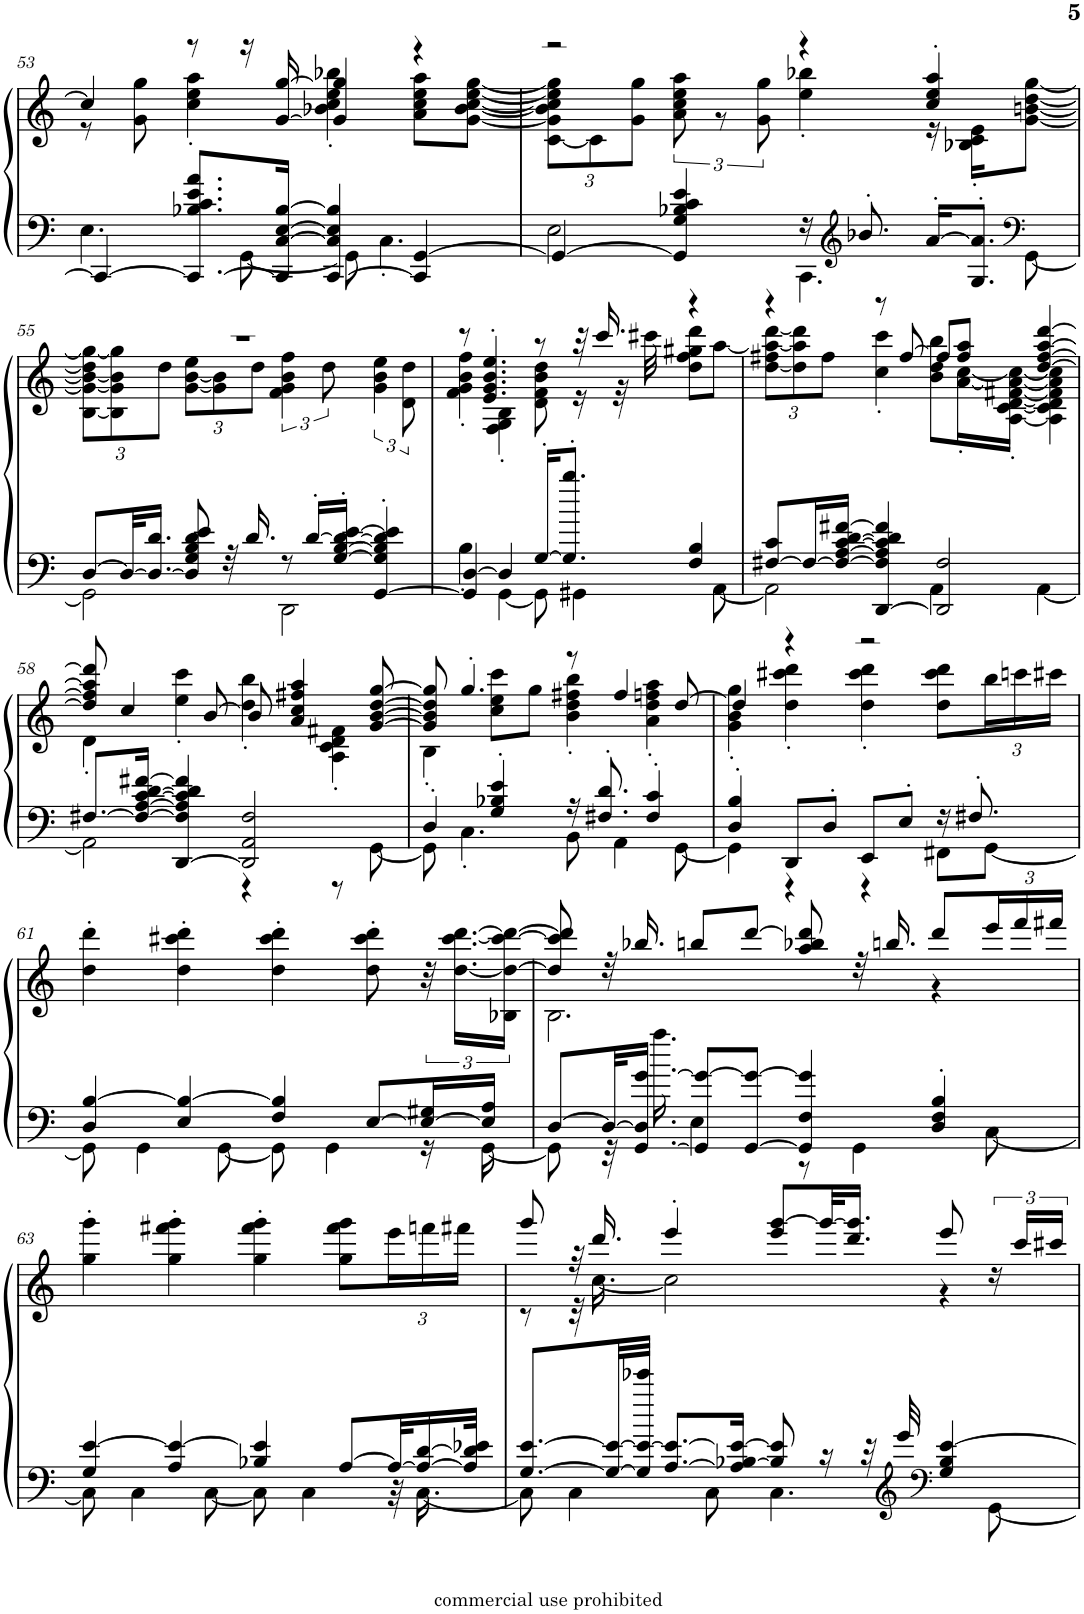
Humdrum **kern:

**kern	**kern
*part1	*part1
*staff2	*staff1
*I"Piano, Railroad Blues - QRS Word Roll #1141	*
*I'Pno.	*
!!LO:PB:g=z
*clefF4	*clefG2
*k[]	*k[]
*M4/4	*M4/4
=53	=53
*^	*^
4CC/_	4.E\	4cc/]	8r
.	.	.	8g\ 8gg\
8.CC/_ 8.B-X/ 8.c/ 8.e/ 8.a/L	.	8r	4cc\' 4ee\' 4aa\'
.	[8GG\	16r	.
16CC/] [16C/ [16E/ [16B-/Jk	.	[16g/ [16gg/	.
[4CC/ 4C/] 4E/] 4B-/]	8GG\]	4g/] 4gg/]	4b-X\' 4cc\' 4ee\' 4bb-X\'
.	4.C'\	.	.
4CC/] [4GG/	.	4r	8a\ 8cc\ 8ee\ 8aa\L
.	.	.	[8g\ [8b-\ [8cc\ [8ee\ [8gg\J
=54	=54	=54	=54
*	*	*	*Xbrackettup
4GG/_	2E\	2r	[12c\ 12g\] 12b-\] 12cc\] 12ee\] 12gg\]L
.	.	.	12c\]
.	.	.	12g\ 12gg\J
*	*	*	*brackettup
4GG/] 4G/ 4B-X/ 4c/ 4e/	.	.	12a\ 12cc\ 12ee\ 12aa\
.	.	.	12r
.	.	.	12g\ 12gg\
16r	4.CC\	4r	4ee\' 4bb-X\'
*clefG2	*	*	*
8.b-X'/	.	.	.
[16a'/KL	.	4cc/' 4ee/' 4aa/'	16r
8.G/' 8.a/]'J	.	.	16B-X\' 16c\' 16e\'KL
*clefF4	*	*	*
.	[8GG\	.	[8g\ [8bn\ [8dd\ [8gg\J
!!LO:LB:g=z	!!
=55	=55	=55	=55
*	*	*	*Xbrackettup
[8D/L	2GG\]	1r	[12B\ 12g\_ 12b\_ 12dd\] 12gg\_L
.	.	.	12B\] 12g\] 12b\] 12gg\]
32D/KL_	.	.	.
16.D/_ 16.d/JJ	.	.	.
.	.	.	12dd\J
8D/] 8G/ 8B/ 8d/ 8e/	.	.	[12g\ [12b\ 12ee\L
.	.	.	12g\] 12b\]
32r	.	.	.
16.d/	.	.	.
.	.	.	12dd\J
*	*	*	*brackettup
8r	2DD\	.	6f\ 6g\ 6b\ 6ff\
[16d'/LL	.	.	.
.	.	.	12dd\
[16G/' [16B/' 16d/_' [16e/'JJ	.	.	.
[4GG/' 4G/]' 4B/]' 4d/]' 4e/]'	.	.	6g\ 6b\ 6ee\
.	.	.	12d\ 12dd\
=56	=56	=56	=56
4GG/] [4D/	4B'\	8r	4f\' 4g\' 4b\' 4ff\'
.	.	4.e/' 4.g/' 4.b/' 4.ee/'	.
4D/]	[4GG\	.	4F\' 4G\' 4B\'
[16G'/KL	8GG\]	8r	8d\ 8f\ 8b\ 8dd\
8.G/]' 8.bb/'J	.	.	.
.	4GG#X\	32r	16r
.	.	16.ccc/	.
.	.	.	32r
.	.	.	32ccc#X\
4F/ 4B/	.	4r	8dd\ 8ff\ 8gg#X\ 8ddd\L
.	[8AA\	.	[8aa\J
=57	=57	=57	=57
*	*	*	*Xbrackettup
[8F#X/ 8c/L	2AA\]	4r	[12dd\ 12ff#X\ 12aa\_ [12ddd\L
.	.	.	12dd\] 12aa\] 12ddd\]
16F#/L_	.	.	.
.	.	.	12ff#\J
16F#/_ [16A/ [16c/ [16d/ [16f#X/JJ	.	.	.
[4DD/ 4F#/] 4A/] 4c/] 4d/] 4f#/]	.	8r	4cc\' 4ccc\'
.	.	[8ff#/	.
2DD/] 2F#/	4AA\	8ff#/L]	8b\ 8dd\ 8bb\L
.	.	8ff#/ 8aa/J	[16a\' [16cc\'L
.	.	.	[16A\' [16c\' [16d\' [16f#X\' 16a\_' 16cc\_'JJ
.	[4AA\	[4dd/ [4ff#/ [4aa/ [4ddd/	4A\] 4c\] 4d\] 4f#\] 4a\] 4cc\]
!!LO:LB:g=z	!!
=58	=58	=58	=58
[8.F#X/L	2AA\]	8dd/] 8ff#/] 8aa/] 8ddd/]	4d'\
.	.	4cc/	.
16F#/_ [16A/ [16c/ [16d/ [16f#X/Jk	.	.	.
[4DD/ 4F#/] 4A/] 4c/] 4d/] 4f#/]	.	.	4ee\' 4ccc\'
.	.	[8b/	.
2DD/] 2AA/ 2F#/	4r	8b/]	4dd\' 4bb\'
.	.	4a/ 4cc/ 4ff#X/ 4aa/	.
.	8r	.	4A\' 4c\' 4d\' 4f#X\'
.	[8GG\	[8g/ [8b/ [8dd/ [8gg/	.
=59	=59	=59	=59
4D'/	8GG\]	8g/] 8b/] 8dd/] 8gg/]	4B'\
.	4.C'\	4.gg'/	.
4G/' 4B-X/' 4e/'	.	.	8cc\ 8ee\ 8ccc\L
.	.	.	8gg\J
16r	8BB\	8r	4b\' 4dd\' 4ff#X\' 4bb\'
8.F#X/' 8.d/'	.	.	.
.	4AA\	4ff#/	.
4F#/' 4c/'	.	.	4a\' 4dd\' 4ffn\' 4aa\'
.	[8GG\	[8dd/	.
=60	=60	=60	=60
4D/' 4B/'	4GG\]	4dd/]	4g\' 4b\' 4gg\'
8DD/L	4r	4r	4dd\' 4ccc#X\' 4ddd\'
8D'/J	.	.	.
8EE/L	4r	2r	4dd\' 4ccc#\' 4ddd\'
8E'/J	.	.	.
16r	8FF#X\L	.	8dd\ 8ccc#\ 8ddd\L
8.F#X'/	.	.	.
.	[8GG\J	.	24bb\L
.	.	.	24cccn\
.	.	.	24ccc#X\JJ
*	*	*v	*v
!!LO:LB:g=z
=61	=61	=61
4D/ [4B/	8GG\]	4dd\' 4ddd\'
.	4GG\	.
4E/ 4B/_	.	4dd\' 4ccc#X\' 4ddd\'
.	[8GG\	.
4F/ 4B/]	8GG\]	4dd\' 4ccc#\' 4ddd\'
.	4GG\	.
[8E/L	.	8dd\' 8ccc#\' 8ddd\'
*	*	*brackettup
16E/_ 16G#X/L	16r	48r
.	.	[24.dd\ [24.ccc#\ [24.ddd\LL
16E/] 16A/JJ	[16GG\	.
.	.	24B-X\ 24dd\_ 24ccc#\_ 24ddd\_JJ
=62	=62	=62
*	*	*^
[8D/L	8GG\]	8dd/] 8ccc#/] 8ddd/]	2.B\
32D/KL_	32r	32r	.
[16.GG/ 16.D/] [16.g/JJ	16.aa\	16.bb-X/	.
8GG/] 8g/_L	4E\	8bbn/L	.
[8GG/ 8g/_J	.	[8ddd/J	.
4GG/] 4F/ 4g/]	8r	8aa/ 8bb-X/ 8ddd/]	.
.	4GG\	32r	.
.	.	16.bbn/	.
4D/' 4F/' 4B/'	.	8ddd/L	4r
*	*	*Xbrackettup	*
.	[8C\	24eee/L	.
.	.	24fff/	.
.	.	24fff#X/JJ	.
*	*	*v	*v
!!LO:LB:g=z
=63	=63	=63
4G/ [4e/	8C\]	4gg\' 4ggg\'
.	4C\	.
4A/ 4e/_	.	4gg\' 4fff#X\' 4ggg\'
.	[8C\	.
4B-X/ 4e/]	8C\]	4gg\' 4fff#\' 4ggg\'
.	4C\	.
[8A/L	.	8gg\ 8fff#\ 8ggg\L
32A/KL_	32r	24eee\L
16A/_ [16d/	[16.C\	.
.	.	24fffn\
.	.	24fff#X\JJ
32A/] 32d/] 32e-X/JJk	.	.
=64	=64	=64
*	*	*^
[8.G/ [8.e/L	8C\]	8ggg/	8r
.	4C\	32r	32r
.	.	16.ddd/	[16.cc\
32G/_ 32e/_LL	.	.	.
32G/] 32e/_ 32eee-X/JJJ	.	.	.
[8.A/ 8.e/_L	.	4eee'/	2cc\]
.	8C\	.	.
16A/] [16B-X/ 16e/_Jk	.	.	.
8B-/] 8e/]	4.C\	8eee/ [8ggg/L	.
16r	.	32ggg/KL_	.
.	.	16.ddd/ 16.ggg/]JJ	.
32r	.	.	.
*clefG2	*	*	*
32eee-/	.	.	.
*clefF4	*	*	*
4G/ 4B-/ [4e/	.	8eee/	4r
*	*	*brackettup	*
.	[8GG\	24r	.
.	.	24ccc/LL	.
.	.	24ccc#X/JJ	.
*v	*v	*	*
*	*v	*v
=	=
*-	*-
